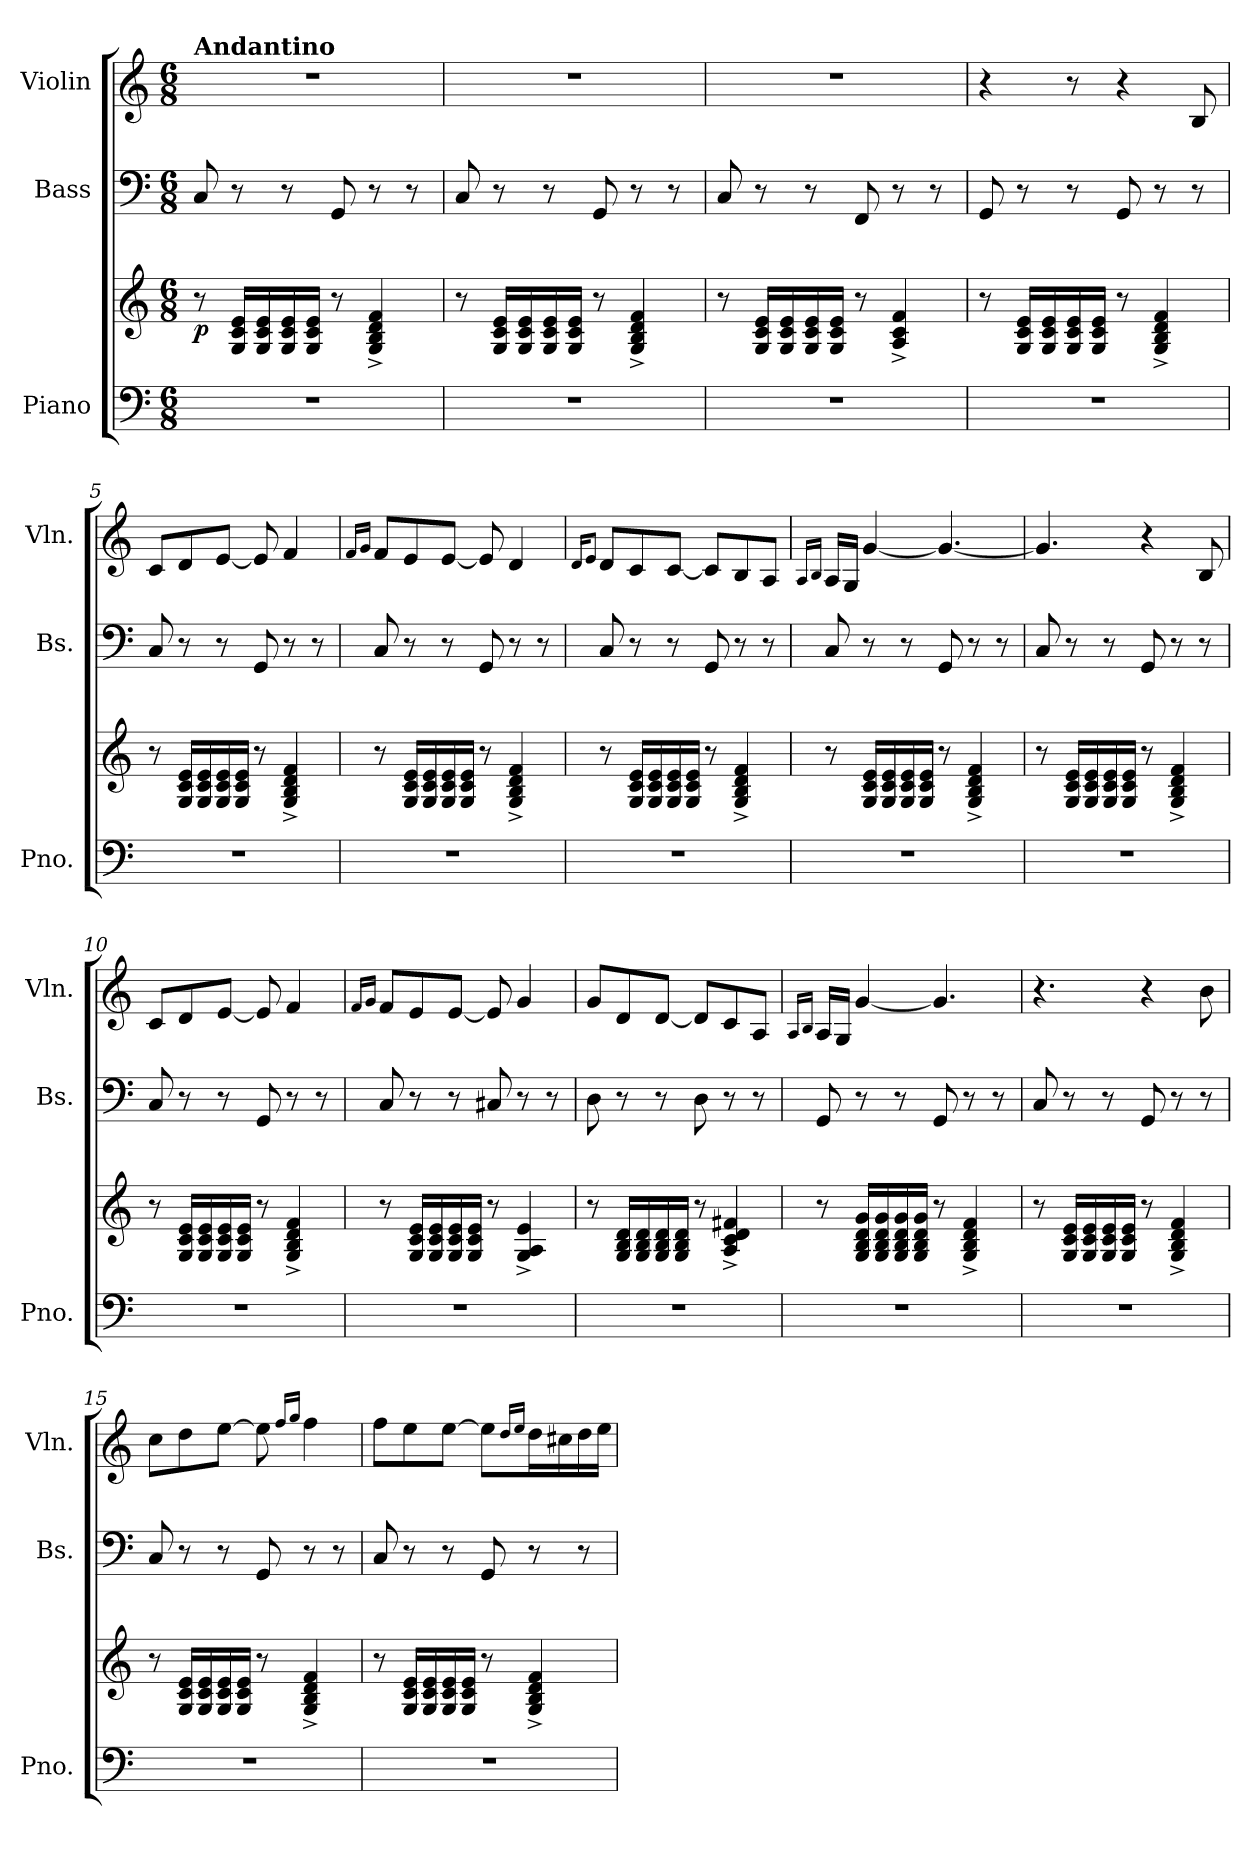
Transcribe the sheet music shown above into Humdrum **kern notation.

**kern	**kern	**dynam	**kern	**kern
*part3	*part3	*part3	*part2	*part1
*staff4	*staff3	*staff3/4	*staff2	*staff1
*I"Piano	*	*	*I"Bass	*I"Violin
*I'Pno.	*	*	*I'Bs.	*I'Vln.
*clefF4	*clefG2	*	*clefF4	*clefG2
*	*	*	*ITrd7c12	*
*k[]	*k[]	*	*k[]	*k[]
*C:	*C:	*	*C:	*C:
*M6/8	*M6/8	*	*M6/8	*M6/8
*MM83	*MM83	*	*MM83	*MM83
=1	=1	=1	=1	=1
!	!	!	!	!LO:TX:a:B:t=Andantino
!	!	!LO:DY:b	!	!
2.r	8r	p	8CC/	2.r
.	16G/ 16c/ 16e/LL	.	8r	.
.	16G/ 16c/ 16e/	.	.	.
.	16G/ 16c/ 16e/	.	8r	.
.	16G/ 16c/ 16e/JJ	.	.	.
.	8r	.	8GGG/	.
.	4G/^< 4B/^< 4d/^< 4f/^<	.	8r	.
.	.	.	8r	.
=2	=2	=2	=2	=2
2.r	8r	.	8CC/	2.r
.	16G/ 16c/ 16e/LL	.	8r	.
.	16G/ 16c/ 16e/	.	.	.
.	16G/ 16c/ 16e/	.	8r	.
.	16G/ 16c/ 16e/JJ	.	.	.
.	8r	.	8GGG/	.
.	4G/^< 4B/^< 4d/^< 4f/^<	.	8r	.
.	.	.	8r	.
=3	=3	=3	=3	=3
2.r	8r	.	8CC/	2.r
.	16G/ 16c/ 16e/LL	.	8r	.
.	16G/ 16c/ 16e/	.	.	.
.	16G/ 16c/ 16e/	.	8r	.
.	16G/ 16c/ 16e/JJ	.	.	.
.	8r	.	8FFF/	.
.	4A/^< 4c/^< 4f/^<	.	8r	.
.	.	.	8r	.
=4	=4	=4	=4	=4
2.r	8r	.	8GGG/	4r
.	16G/ 16c/ 16e/LL	.	8r	.
.	16G/ 16c/ 16e/	.	.	.
.	16G/ 16c/ 16e/	.	8r	8r
.	16G/ 16c/ 16e/JJ	.	.	.
.	8r	.	8GGG/	4r
.	4G/^< 4B/^< 4d/^< 4f/^<	.	8r	.
.	.	.	8r	8B/
!!LO:LB:g=z
=5	=5	=5	=5	=5
2.r	8r	.	8CC/	8c/L
.	16G/ 16c/ 16e/LL	.	8r	8d/
.	16G/ 16c/ 16e/	.	.	.
.	16G/ 16c/ 16e/	.	8r	[8e/J
.	16G/ 16c/ 16e/JJ	.	.	.
.	8r	.	8GGG/	8e/]
.	4G/^< 4B/^< 4d/^< 4f/^<	.	8r	4f/
.	.	.	8r	.
=6	=6	=6	=6	=6
.	.	.	.	16qf/LL
.	.	.	.	16qg/JJ
2.r	8r	.	8CC/	8f/L
.	16G/ 16c/ 16e/LL	.	8r	8e/
.	16G/ 16c/ 16e/	.	.	.
.	16G/ 16c/ 16e/	.	8r	[8e/J
.	16G/ 16c/ 16e/JJ	.	.	.
.	8r	.	8GGG/	8e/]
.	4G/^< 4B/^< 4d/^< 4f/^<	.	8r	4d/
.	.	.	8r	.
=7	=7	=7	=7	=7
.	.	.	.	16qd/KL
.	.	.	.	8qe/J
2.r	8r	.	8CC/	8d/L
.	16G/ 16c/ 16e/LL	.	8r	8c/
.	16G/ 16c/ 16e/	.	.	.
.	16G/ 16c/ 16e/	.	8r	[8c/J
.	16G/ 16c/ 16e/JJ	.	.	.
.	8r	.	8GGG/	8c/L]
.	4G/^< 4B/^< 4d/^< 4f/^<	.	8r	8B/
.	.	.	8r	8A/J
=8	=8	=8	=8	=8
.	.	.	.	16qA/LL
.	.	.	.	16qB/JJ
2.r	8r	.	8CC/	16A/LL
.	.	.	.	16G/JJ
.	16G/ 16c/ 16e/LL	.	8r	[4g/
.	16G/ 16c/ 16e/	.	.	.
.	16G/ 16c/ 16e/	.	8r	.
.	16G/ 16c/ 16e/JJ	.	.	.
.	8r	.	8GGG/	4.g/_
.	4G/^< 4B/^< 4d/^< 4f/^<	.	8r	.
.	.	.	8r	.
=9	=9	=9	=9	=9
2.r	8r	.	8CC/	4.g/]
.	16G/ 16c/ 16e/LL	.	8r	.
.	16G/ 16c/ 16e/	.	.	.
.	16G/ 16c/ 16e/	.	8r	.
.	16G/ 16c/ 16e/JJ	.	.	.
.	8r	.	8GGG/	4r
.	4G/^< 4B/^< 4d/^< 4f/^<	.	8r	.
.	.	.	8r	8B/
!!LO:LB:g=z
=10	=10	=10	=10	=10
2.r	8r	.	8CC/	8c/L
.	16G/ 16c/ 16e/LL	.	8r	8d/
.	16G/ 16c/ 16e/	.	.	.
.	16G/ 16c/ 16e/	.	8r	[8e/J
.	16G/ 16c/ 16e/JJ	.	.	.
.	8r	.	8GGG/	8e/]
.	4G/^< 4B/^< 4d/^< 4f/^<	.	8r	4f/
.	.	.	8r	.
=11	=11	=11	=11	=11
.	.	.	.	16qf/LL
.	.	.	.	16qg/JJ
2.r	8r	.	8CC/	8f/L
.	16G/ 16c/ 16e/LL	.	8r	8e/
.	16G/ 16c/ 16e/	.	.	.
.	16G/ 16c/ 16e/	.	8r	[8e/J
.	16G/ 16c/ 16e/JJ	.	.	.
.	8r	.	8CC#X/	8e/]
.	4G/^< 4A/^< 4e/^<	.	8r	4g/
.	.	.	8r	.
=12	=12	=12	=12	=12
2.r	8r	.	8DD\	8g/L
.	16G/ 16B/ 16d/LL	.	8r	8d/
.	16G/ 16B/ 16d/	.	.	.
.	16G/ 16B/ 16d/	.	8r	[8d/J
.	16G/ 16B/ 16d/JJ	.	.	.
.	8r	.	8DD\	8d/L]
.	4A/^< 4c/^< 4d/^< 4f#X/^<	.	8r	8c/
.	.	.	8r	8A/J
=13	=13	=13	=13	=13
.	.	.	.	16qA/LL
.	.	.	.	16qB/JJ
2.r	8r	.	8GGG/	16A/LL
.	.	.	.	16G/JJ
.	16G/ 16B/ 16d/ 16g/LL	.	8r	[4g/
.	16G/ 16B/ 16d/ 16g/	.	.	.
.	16G/ 16B/ 16d/ 16g/	.	8r	.
.	16G/ 16B/ 16d/ 16g/JJ	.	.	.
.	8r	.	8GGG/	4.g/]
.	4G/^< 4B/^< 4d/^< 4f/^<	.	8r	.
.	.	.	8r	.
=14	=14	=14	=14	=14
2.r	8r	.	8CC/	4.r
.	16G/ 16c/ 16e/LL	.	8r	.
.	16G/ 16c/ 16e/	.	.	.
.	16G/ 16c/ 16e/	.	8r	.
.	16G/ 16c/ 16e/JJ	.	.	.
.	8r	.	8GGG/	4r
.	4G/^< 4B/^< 4d/^< 4f/^<	.	8r	.
.	.	.	8r	8b\
!!LO:PB:g=z
=15	=15	=15	=15	=15
2.r	8r	.	8CC/	8cc\L
.	16G/ 16c/ 16e/LL	.	8r	8dd\
.	16G/ 16c/ 16e/	.	.	.
.	16G/ 16c/ 16e/	.	8r	[8ee\J
.	16G/ 16c/ 16e/JJ	.	.	.
.	8r	.	8GGG/	8ee\]
.	.	.	.	16qff/LL
.	.	.	.	16qgg/JJ
.	4G/^< 4B/^< 4d/^< 4f/^<	.	8r	4ff\
.	.	.	8r	.
=16	=16	=16	=16	=16
2.r	8r	.	8CC/	8ff\L
.	16G/ 16c/ 16e/LL	.	8r	8ee\
.	16G/ 16c/ 16e/	.	.	.
.	16G/ 16c/ 16e/	.	8r	[8ee\J
.	16G/ 16c/ 16e/JJ	.	.	.
.	8r	.	8GGG/	8ee\L]
.	.	.	.	16qdd/LL
.	.	.	.	16qee/JJ
.	4G/^< 4B/^< 4d/^< 4f/^<	.	8r	16dd\L
.	.	.	.	16cc#X\
.	.	.	8r	16dd\
.	.	.	.	16ee\JJ
=	=	=	=	=
*-	*-	*-	*-	*-
